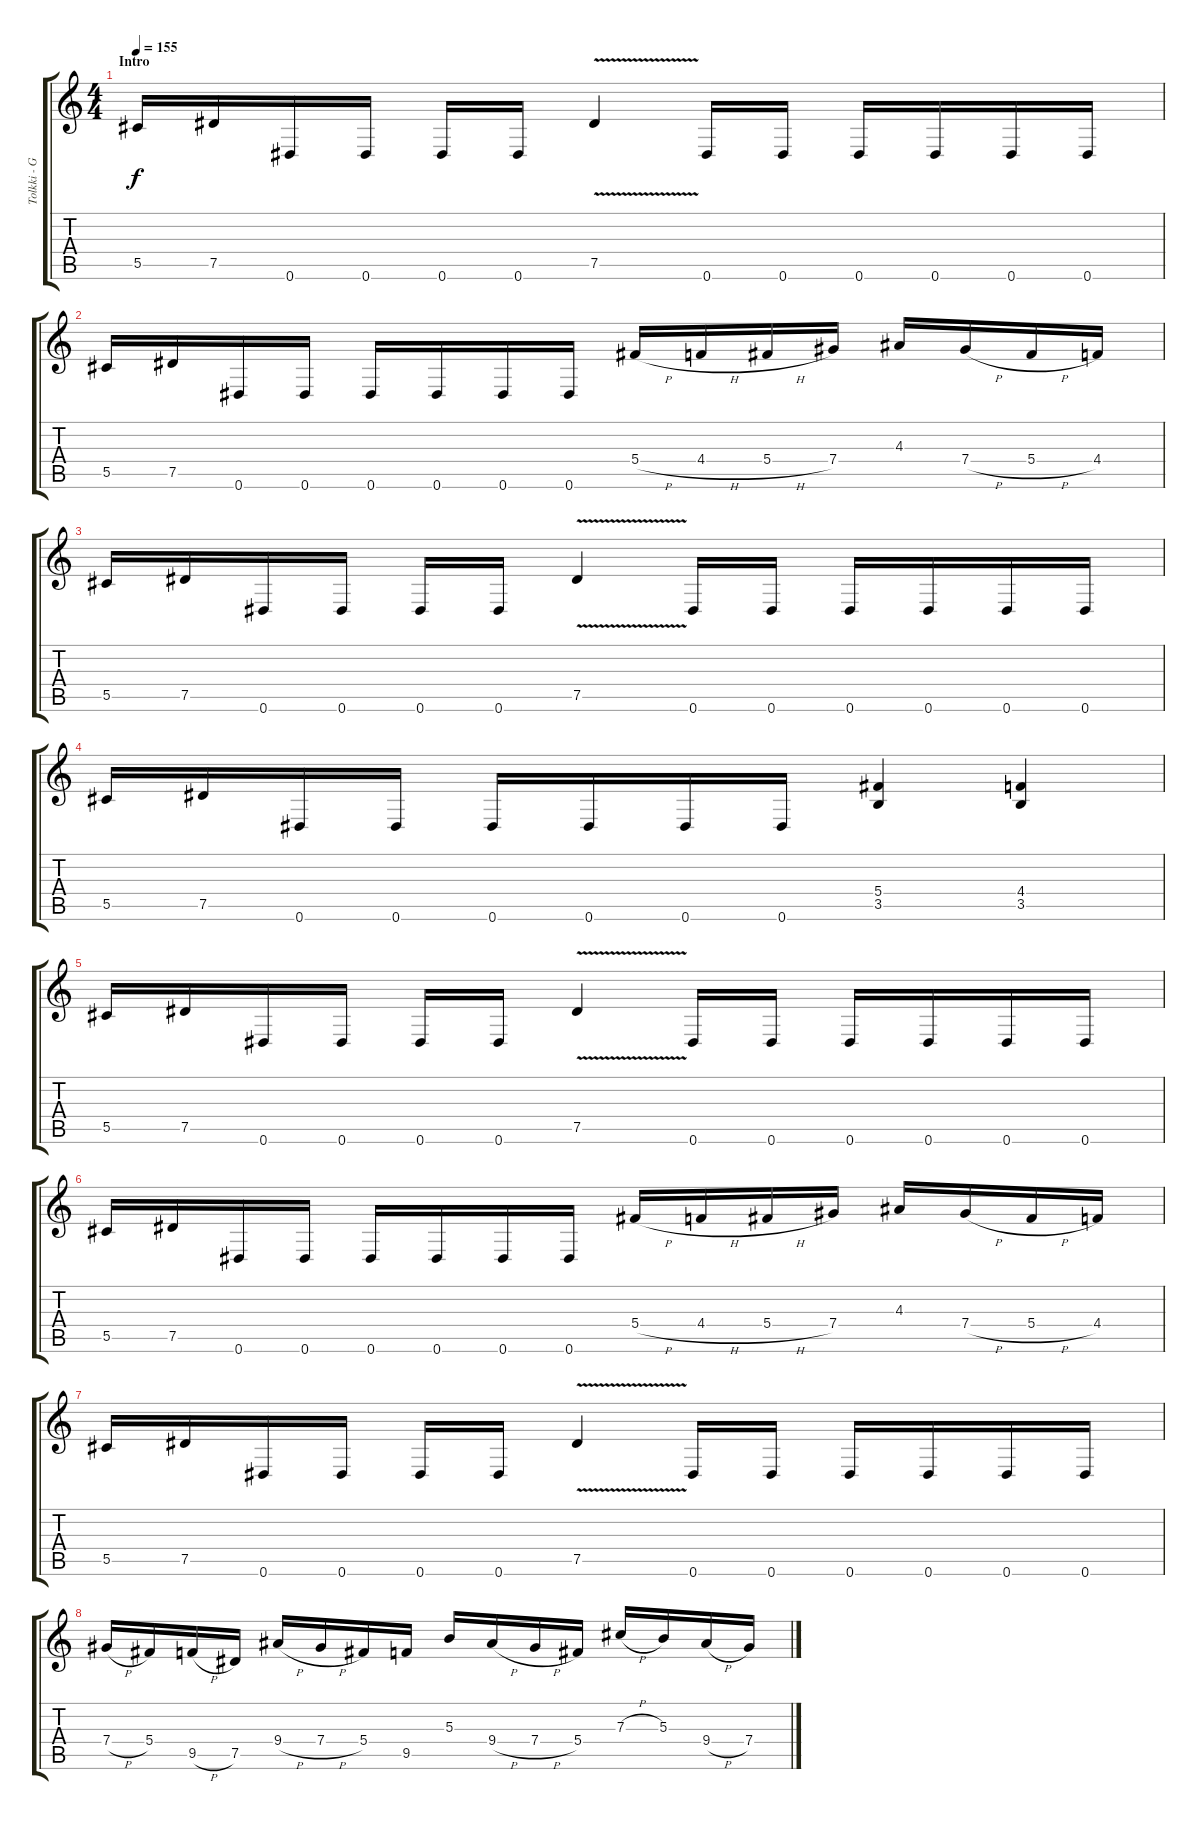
\track ("Tolkki - Guitar" "Tolkki - G") {instrument distortionguitar}
\staff {score tabs}
\tuning (Eb4 Bb3 Gb3 Db3 Ab2 Eb2) {hide}
\ts (4 4)
\section ("" "Intro")
\tempo 155
\clef g2
\ks c
5.5.16{dy f instrument distortionguitar} 7.5.16 0.6.16 0.6.16 0.6.16 0.6.16 7.5{v}.4 0.6.16 0.6.16 0.6.16 0.6.16 0.6.16 0.6.16 |
5.5.16 7.5.16 0.6.16 0.6.16 0.6.16 0.6.16 0.6.16 0.6.16 5.4{h}.16 4.4{h}.16 5.4{h}.16 7.4.16 4.3.16 7.4{h}.16 5.4{h}.16 4.4.16 |
5.5.16 7.5.16 0.6.16 0.6.16 0.6.16 0.6.16 7.5{v}.4 0.6.16 0.6.16 0.6.16 0.6.16 0.6.16 0.6.16 |
5.5.16 7.5.16 0.6.16 0.6.16 0.6.16 0.6.16 0.6.16 0.6.16 (5.4 3.5).4 (4.4 3.5).4 |
5.5.16 7.5.16 0.6.16 0.6.16 0.6.16 0.6.16 7.5{v}.4 0.6.16 0.6.16 0.6.16 0.6.16 0.6.16 0.6.16 |
5.5.16 7.5.16 0.6.16 0.6.16 0.6.16 0.6.16 0.6.16 0.6.16 5.4{h}.16 4.4{h}.16 5.4{h}.16 7.4.16 4.3.16 7.4{h}.16 5.4{h}.16 4.4.16 |
5.5.16 7.5.16 0.6.16 0.6.16 0.6.16 0.6.16 7.5{v}.4 0.6.16 0.6.16 0.6.16 0.6.16 0.6.16 0.6.16 |
7.4{h}.16 5.4.16 9.5{h}.16 7.5.16 9.4{h}.16 7.4{h}.16 5.4.16 9.5.16 5.3.16 9.4{h}.16 7.4{h}.16 5.4.16 7.3{h}.16 5.3.16 9.4{h}.16 7.4.16
